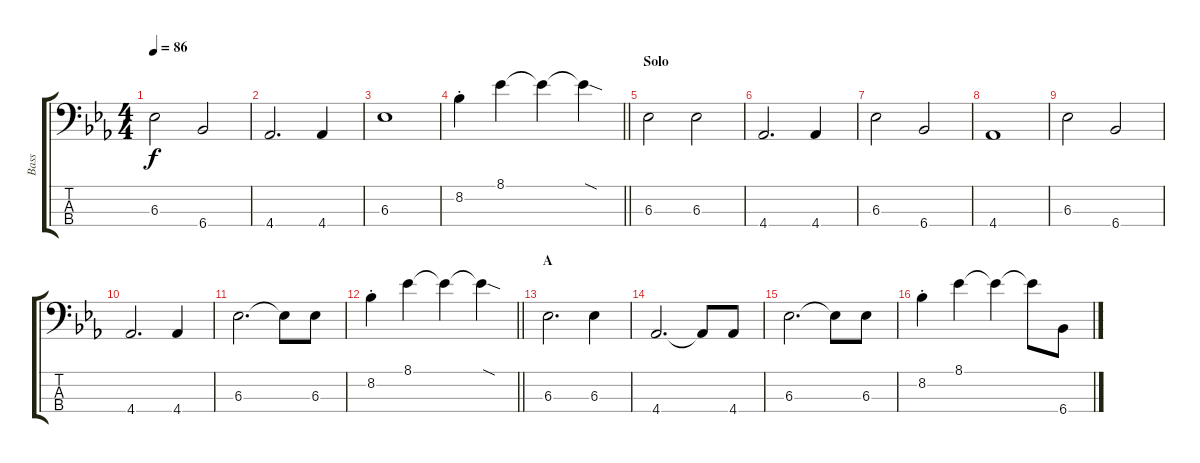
\track ("Bass" "Bass") {instrument electricbassfinger}
\staff {score tabs}
\tuning (G2 D2 A1 E1) {hide}
\ts (4 4)
\tempo 86
\clef f4
\ks eb
6.3.2{dy f} 6.4.2 |
4.4.2{d} 4.4.4 |
6.3.1 |
\barLineRight lightlight
8.2{st}.4 8.1.4 8.1{t}.4 8.1{sod t}.4 |
\section ("" "Solo")
6.3.2 6.3.2 |
4.4.2{d} 4.4.4 |
6.3.2 6.4.2 |
4.4.1 |
6.3.2 6.4.2 |
4.4.2{d} 4.4.4 |
6.3.2{d} 6.3{t}.8 6.3.8 |
\barLineRight lightlight
8.2{st}.4 8.1.4 8.1{t}.4 8.1{sod t}.4 |
\section ("" "A")
6.3.2{d} 6.3.4 |
4.4.2{d} 4.4{t}.8 4.4.8 |
6.3.2{d} 6.3{t}.8 6.3.8 |
8.2{st}.4 8.1.4 8.1{t}.4 8.1{t}.8 6.4.8
